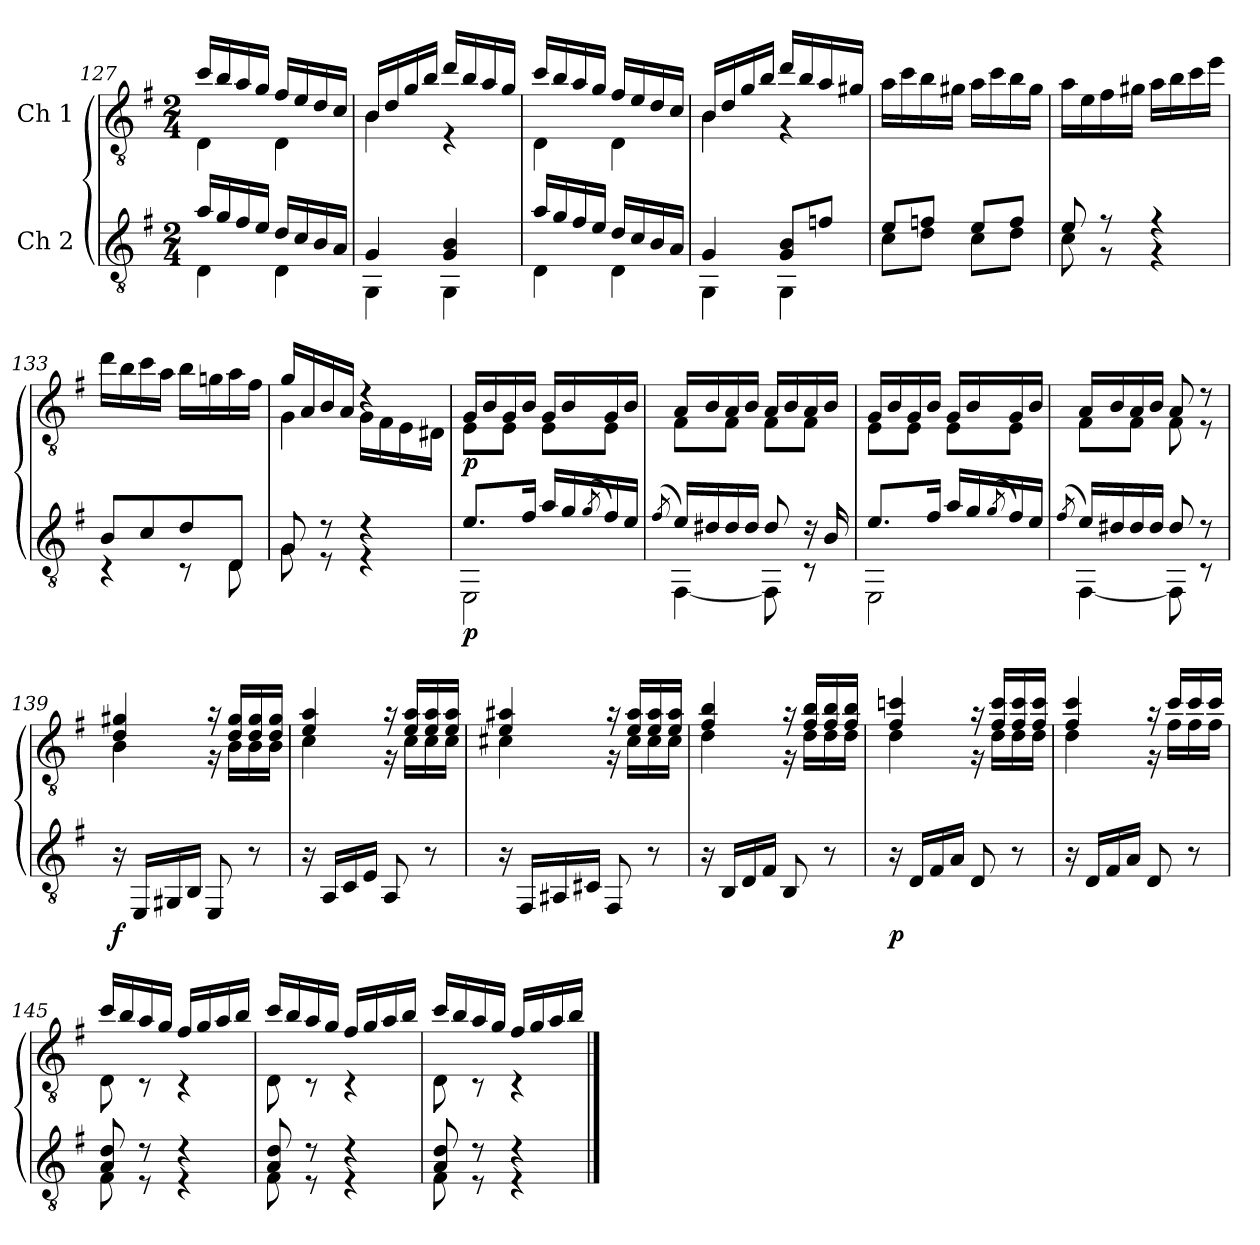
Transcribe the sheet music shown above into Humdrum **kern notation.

**kern	**dynam	**kern	**dynam
*part2	*part2	*part1	*part1
*staff2	*staff2	*staff1	*staff1
*I"Ch 2	*	*I"Ch 1	*
!!LO:PB:g=z
*clefGv2	*	*clefGv2	*
*k[f#]	*	*k[f#]	*
*G:	*	*G:	*
*M2/4	*	*M2/4	*
=127	=127	=127	=127
*^	*	*^	*
16a/LL	4D\	.	16cc/LL	4D\	.
16g/	.	.	16b/	.	.
16f#/	.	.	16a/	.	.
16e/JJ	.	.	16g/JJ	.	.
16d/LL	4D\	.	16f#/LL	4D\	.
16c/	.	.	16e/	.	.
16B/	.	.	16d/	.	.
16A/JJ	.	.	16c/JJ	.	.
=128	=128	=128	=128	=128	=128
4G/	4GG\	.	16B/LL	4B\	.
.	.	.	16d/	.	.
.	.	.	16g/	.	.
.	.	.	16b/JJ	.	.
4G/ 4B/	4GG\	.	16dd/LL	4r	.
.	.	.	16b/	.	.
.	.	.	16a/	.	.
.	.	.	16g/JJ	.	.
=129	=129	=129	=129	=129	=129
16a/LL	4D\	.	16cc/LL	4D\	.
16g/	.	.	16b/	.	.
16f#/	.	.	16a/	.	.
16e/JJ	.	.	16g/JJ	.	.
16d/LL	4D\	.	16f#/LL	4D\	.
16c/	.	.	16e/	.	.
16B/	.	.	16d/	.	.
16A/JJ	.	.	16c/JJ	.	.
!!LO:PB:g=z	!!
=130	=130	=130	=130	=130	=130
4G/	4GG\	.	16B/LL	4B\	.
.	.	.	16d/	.	.
.	.	.	16g/	.	.
.	.	.	16b/JJ	.	.
8G/ 8B/L	4GG\	.	16dd/LL	4r	.
.	.	.	16b/	.	.
8fn/J	.	.	16a/	.	.
.	.	.	16g#X/JJ	.	.
*	*	*	*v	*v	*
!!LO:PB:g=z
=131	=131	=131	=131	=131
8e/L	8c\L	.	16a\LL	.
.	.	.	16cc\	.
8fn/J	8d\J	.	16b\	.
.	.	.	16g#X\JJ	.
8e/L	8c\L	.	16a\LL	.
.	.	.	16cc\	.
8f/J	8d\J	.	16b\	.
.	.	.	16g#\JJ	.
=132	=132	=132	=132	=132
8e/	8c\	.	16a\LL	.
.	.	.	16e\	.
8rf	8rG	.	16f#\	.
.	.	.	16g#X\JJ	.
4rf	4rG	.	16a\LL	.
.	.	.	16b\	.
.	.	.	16cc\	.
.	.	.	16ee\JJ	.
=133	=133	=133	=133	=133
8B/L	4rC	.	16dd\LL	.
.	.	.	16b\	.
8c/	.	.	16cc\	.
.	.	.	16a\JJ	.
8d/	8rC	.	16b\LL	.
.	.	.	16gn\	.
8D/J	8D\	.	16a\	.
.	.	.	16f#\JJ	.
!!LO:PB:g=z
=134	=134	=134	=134	=134
*	*	*	*^	*
8G/	8G\	.	16g/LL	4G\	.
.	.	.	16A/	.	.
8rd	8rE	.	16B/	.	.
.	.	.	16A/JJ	.	.
4rd	4rE	.	4rd	16G\LL	.
.	.	.	.	16F#\	.
.	.	.	.	16E\	.
.	.	.	.	16D#X\JJ	.
=135	=135	=135	=135	=135	=135
!	!	!LO:DY:b	!	!	!LO:DY:b
8.e/L	2EE\	p	16G/LL	8E\L	p
.	.	.	16B/	.	.
.	.	.	16G/	8E\J	.
16f#/Jk	.	.	16B/JJ	.	.
16a/LL	.	.	16G/LL	8E\L	.
16g/	.	.	16B/	.	.
(8qg/	.	.	.	.	.
16f#/)	.	.	16G/	8E\J	.
16e/JJ	.	.	16B/JJ	.	.
=136	=136	=136	=136	=136	=136
(8qf#/	.	.	.	.	.
16e/LL)	[4FF#\	.	16A/LL	8F#\L	.
16d#X/	.	.	16B/	.	.
16d#/	.	.	16A/	8F#\J	.
16d#/JJ	.	.	16B/JJ	.	.
8d#/	8FF#\]	.	16A/LL	8F#\L	.
.	.	.	16B/	.	.
16rd	8rC	.	16A/	8F#\J	.
16B/	.	.	16B/JJ	.	.
=137	=137	=137	=137	=137	=137
8.e/L	2EE\	.	16G/LL	8E\L	.
.	.	.	16B/	.	.
.	.	.	16G/	8E\J	.
16f#/Jk	.	.	16B/JJ	.	.
16a/LL	.	.	16G/LL	8E\L	.
16g/	.	.	16B/	.	.
(8qg/	.	.	.	.	.
16f#/)	.	.	16G/	8E\J	.
16e/JJ	.	.	16B/JJ	.	.
!!LO:PB:g=z	!!
=138	=138	=138	=138	=138	=138
(8qf#/	.	.	.	.	.
16e/LL)	[4FF#\	.	16A/LL	8F#\L	.
16d#X/	.	.	16B/	.	.
16d#/	.	.	16A/	8F#\J	.
16d#/JJ	.	.	16B/JJ	.	.
8d#/	8FF#\]	.	8A/	8F#\	.
8rd	8rC	.	8rd	8rE	.
!!LO:PB:g=z	!!
=139	=139	=139	=139	=139	=139
!	!	!LO:DY:b	!	!	!
*v	*v	*	*	*	*
16r	f	4d/ 4g#X/	4B\	.
16EE/LL	.	.	.	.
16GG#X/	.	.	.	.
16BB/JJ	.	.	.	.
8EE/	.	16ra	16r	.
.	.	16d/ 16g#/LL	16B\LL	.
8r	.	16d/ 16g#/	16B\	.
.	.	16d/ 16g#/JJ	16B\JJ	.
=140	=140	=140	=140	=140
16r	.	4e/ 4a/	4c\	.
16AA/LL	.	.	.	.
16C/	.	.	.	.
16E/JJ	.	.	.	.
8AA/	.	16ra	16r	.
.	.	16e/ 16a/LL	16c\LL	.
8r	.	16e/ 16a/	16c\	.
.	.	16e/ 16a/JJ	16c\JJ	.
=141	=141	=141	=141	=141
16r	.	4e/ 4a#X/	4c#X\	.
16FF#/LL	.	.	.	.
16AA#X/	.	.	.	.
16C#X/JJ	.	.	.	.
8FF#/	.	16ra	16r	.
.	.	16e/ 16a#/LL	16c#\LL	.
8r	.	16e/ 16a#/	16c#\	.
.	.	16e/ 16a#/JJ	16c#\JJ	.
!!LO:PB:g=z	!!
=142	=142	=142	=142	=142
16r	.	4f#/ 4b/	4d\	.
16BB/LL	.	.	.	.
16D/	.	.	.	.
16F#/JJ	.	.	.	.
8BB/	.	16ra	16r	.
.	.	16f#/ 16b/LL	16d\LL	.
8r	.	16f#/ 16b/	16d\	.
.	.	16f#/ 16b/JJ	16d\JJ	.
!!LO:PB:g=z	!!
=143	=143	=143	=143	=143
!	!LO:DY:b	!	!	!
16r	p	4f#/ 4ccn/	4d\	.
16D/LL	.	.	.	.
16F#/	.	.	.	.
16A/JJ	.	.	.	.
8D/	.	16ra	16r	.
.	.	16f#/ 16cc/LL	16d\LL	.
8r	.	16f#/ 16cc/	16d\	.
.	.	16f#/ 16cc/JJ	16d\JJ	.
=144	=144	=144	=144	=144
16r	.	4f#/ 4cc/	4d\	.
16D/LL	.	.	.	.
16F#/	.	.	.	.
16A/JJ	.	.	.	.
8D/	.	16ra	16r	.
.	.	16cc/LL	16f#\LL	.
8r	.	16cc/	16f#\	.
.	.	16cc/JJ	16f#\JJ	.
=145	=145	=145	=145	=145
*^	*	*	*	*
8A/ 8d/	8F#\	.	16cc/LL	8D\	.
.	.	.	16b/	.	.
8rd	8rE	.	16a/	8rC	.
.	.	.	16g/JJ	.	.
4rd	4rE	.	16f#/LL	4rC	.
.	.	.	16g/	.	.
.	.	.	16a/	.	.
.	.	.	16b/JJ	.	.
=146	=146	=146	=146	=146	=146
8A/ 8d/	8F#\	.	16cc/LL	8D\	.
.	.	.	16b/	.	.
8rd	8rE	.	16a/	8rC	.
.	.	.	16g/JJ	.	.
4rd	4rE	.	16f#/LL	4rC	.
.	.	.	16g/	.	.
.	.	.	16a/	.	.
.	.	.	16b/JJ	.	.
!!LO:PB:g=z	!!
=147	=147	=147	=147	=147	=147
8A/ 8d/	8F#\	.	16cc/LL	8D\	.
.	.	.	16b/	.	.
8rd	8rE	.	16a/	8rC	.
.	.	.	16g/JJ	.	.
4rd	4rE	.	16f#/LL	4rC	.
.	.	.	16g/	.	.
.	.	.	16a/	.	.
.	.	.	16b/JJ	.	.
*v	*v	*	*	*	*
*	*	*v	*v	*
==	==	==	==
*-	*-	*-	*-
